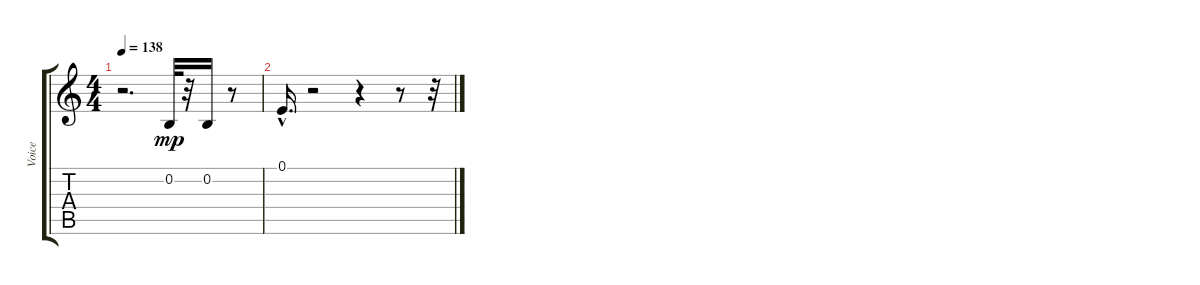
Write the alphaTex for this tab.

\track ("Voice" "Voice") {instrument lead2sawtooth}
\staff {score tabs}
\tuning (E4 B3 G3 D3 A2 E2) {hide}
\ts (4 4)
\tempo 138
\clef g2
\ks c
r.2{d dy f} 0.2.32{dy mp} r.32 0.2.16 r.8 |
0.1{hac}.16{d} r.2 r.4 r.8 r.32
